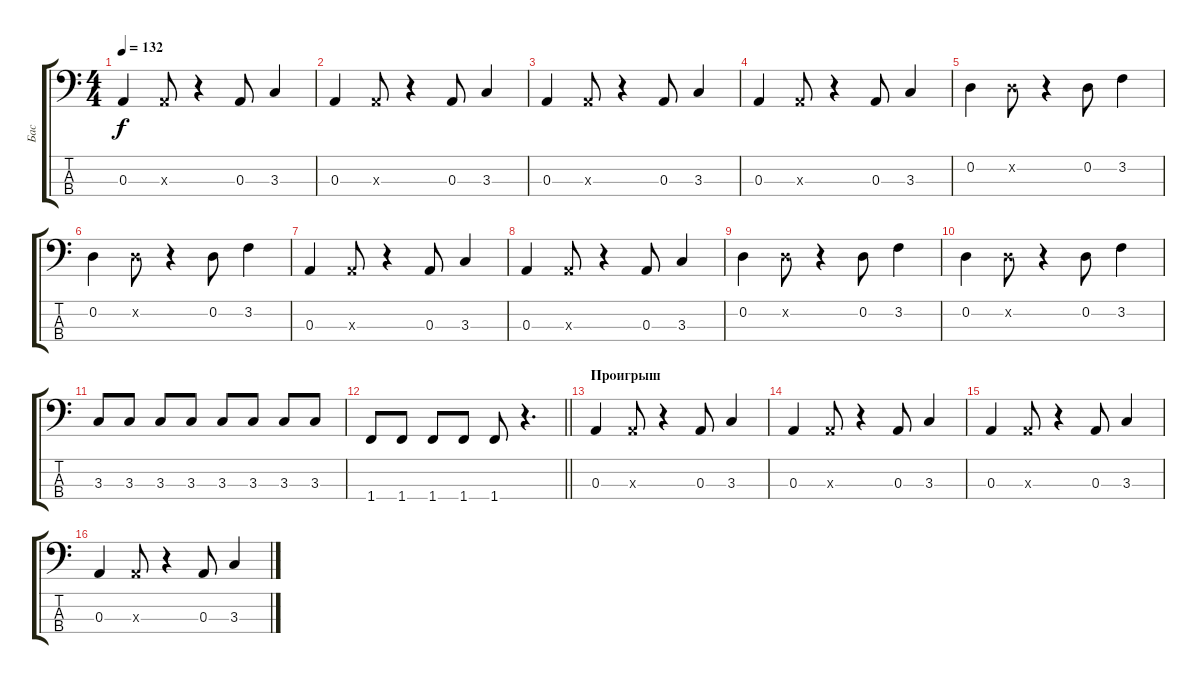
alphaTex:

\track ("Бас" "Бас") {instrument electricbassfinger}
\staff {score tabs}
\tuning (G2 D2 A1 E1) {hide}
\ts (4 4)
\tempo 132
\clef f4
\ks c
0.3.4{dy f} 0.3{x}.8 r.4 0.3.8 3.3.4 |
0.3.4 0.3{x}.8 r.4 0.3.8 3.3.4 |
0.3.4 0.3{x}.8 r.4 0.3.8 3.3.4 |
0.3.4 0.3{x}.8 r.4 0.3.8 3.3.4 |
0.2.4 0.2{x}.8 r.4 0.2.8 3.2.4 |
0.2.4 0.2{x}.8 r.4 0.2.8 3.2.4 |
0.3.4 0.3{x}.8 r.4 0.3.8 3.3.4 |
0.3.4 0.3{x}.8 r.4 0.3.8 3.3.4 |
0.2.4 0.2{x}.8 r.4 0.2.8 3.2.4 |
0.2.4 0.2{x}.8 r.4 0.2.8 3.2.4 |
3.3.8 3.3.8 3.3.8 3.3.8 3.3.8 3.3.8 3.3.8 3.3.8 |
\barLineRight lightlight
1.4.8 1.4.8 1.4.8 1.4.8 1.4.8 r.4{d} |
\section ("" "Проигрыш")
0.3.4 0.3{x}.8 r.4 0.3.8 3.3.4 |
0.3.4 0.3{x}.8 r.4 0.3.8 3.3.4 |
0.3.4 0.3{x}.8 r.4 0.3.8 3.3.4 |
0.3.4 0.3{x}.8 r.4 0.3.8 3.3.4
